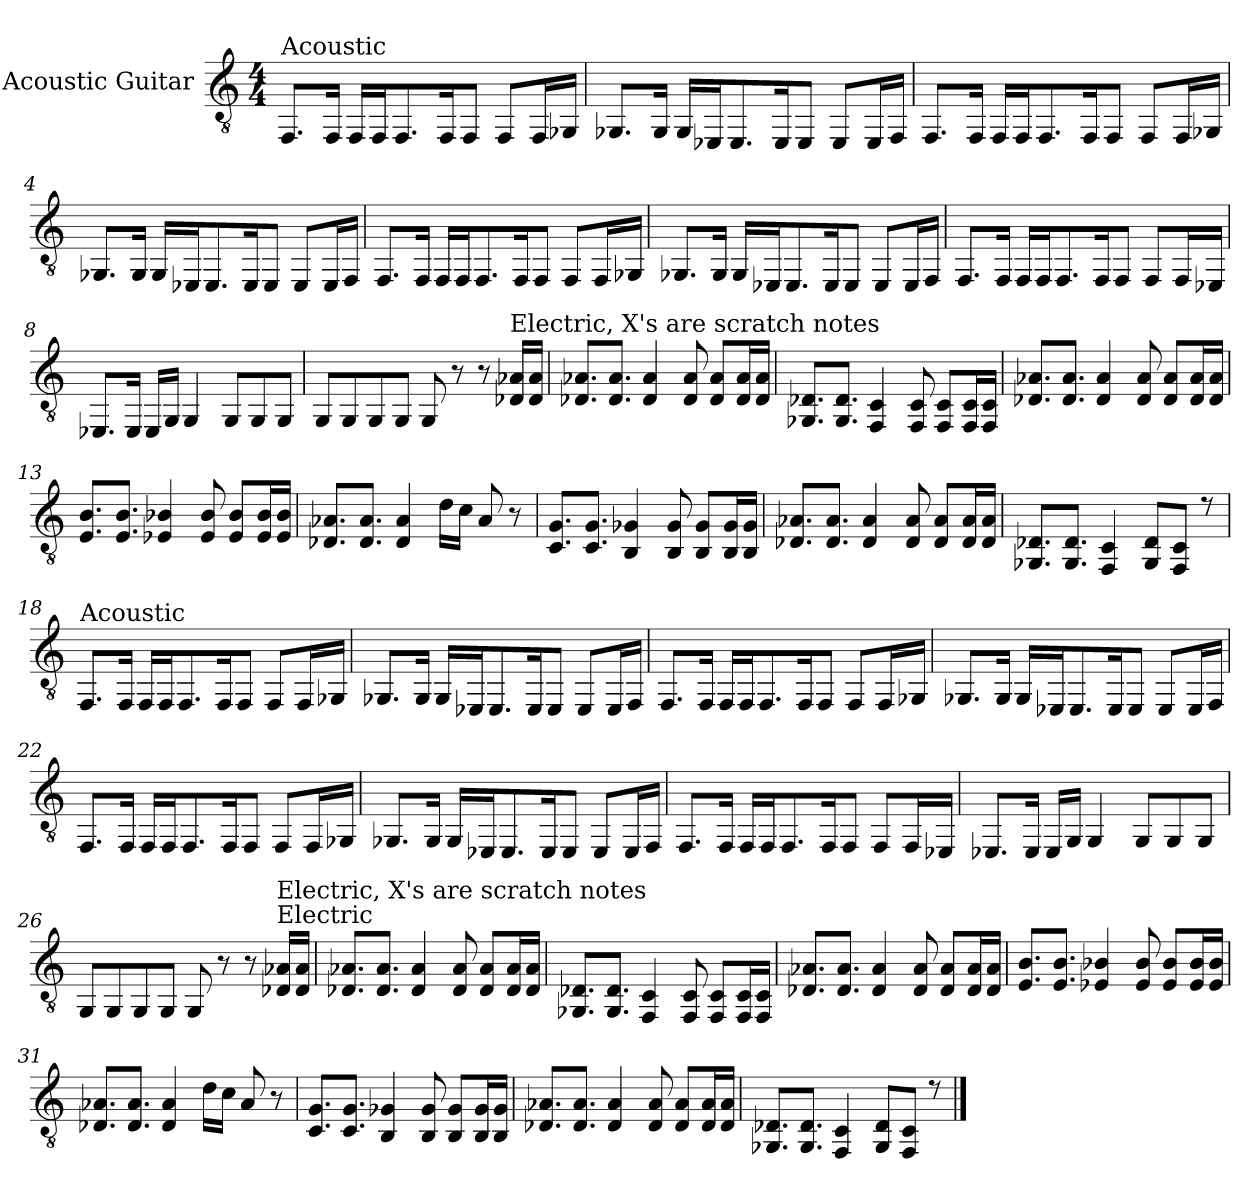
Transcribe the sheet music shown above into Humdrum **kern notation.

**kern
*part1
*staff1
*I"Acoustic Guitar
*I'Guit.
*clefGv2
*k[]
*M4/4
*MM100
=1
!LO:TX:a:t=Acoustic
8.FF/L
16FF/Jk
16FF/LL
16FF/J
8.FF/
16FF/K
8FF/J
8FF/L
16FF/L
16GG-X/JJ
=2
8.GG-X/L
16GG-/Jk
16GG-/LL
16EE-X/J
8.EE-/
16EE-/K
8EE-/J
8EE-/L
16EE-/L
16FF/JJ
=3
8.FF/L
16FF/Jk
16FF/LL
16FF/J
8.FF/
16FF/K
8FF/J
8FF/L
16FF/L
16GG-X/JJ
!!LO:LB:g=z
=4
8.GG-X/L
16GG-/Jk
16GG-/LL
16EE-X/J
8.EE-/
16EE-/K
8EE-/J
8EE-/L
16EE-/L
16FF/JJ
=5
8.FF/L
16FF/Jk
16FF/LL
16FF/J
8.FF/
16FF/K
8FF/J
8FF/L
16FF/L
16GG-X/JJ
=6
8.GG-X/L
16GG-/Jk
16GG-/LL
16EE-X/J
8.EE-/
16EE-/K
8EE-/J
8EE-/L
16EE-/L
16FF/JJ
!!LO:LB:g=z
=7
8.FF/L
16FF/Jk
16FF/LL
16FF/J
8.FF/
16FF/K
8FF/J
8FF/L
16FF/L
16EE-X/JJ
=8
8.EE-X/L
16EE-/Jk
16EE-/LL
16GG/JJ
4GG/
8GG/L
8GG/
8GG/J
=9
8GG/L
8GG/
8GG/
8GG/J
8GG/
8r
8r
!LO:TX:a:t=Electric, X's are scratch notes
16D-X/ 16A-X/LL
16D-/ 16A-/JJ
=10
8.D-X/ 8.A-X/L
8.D-/ 8.A-/J
4D-/ 4A-/
8D-/ 8A-/
8D-/ 8A-/L
16D-/ 16A-/L
16D-/ 16A-/JJ
!!LO:LB:g=z
=11
8.GG-X/ 8.D-X/L
8.GG-/ 8.D-/J
4FF/ 4C/
8FF/ 8C/
8FF/ 8C/L
16FF/ 16C/L
16FF/ 16C/JJ
=12
8.D-X/ 8.A-X/L
8.D-/ 8.A-/J
4D-/ 4A-/
8D-/ 8A-/
8D-/ 8A-/L
16D-/ 16A-/L
16D-/ 16A-/JJ
=13
8.E/ 8.B/L
8.E/ 8.B/J
4E-X/ 4B-X/
8E-/ 8B-/
8E-/ 8B-/L
16E-/ 16B-/L
16E-/ 16B-/JJ
=14
8.D-X/ 8.A-X/L
8.D-/ 8.A-/J
4D-/ 4A-/
16d\LL
16c\JJ
8A-/
8r
=15
8.C/ 8.G/L
8.C/ 8.G/J
4BB/ 4G-X/
8BB/ 8G-/
8BB/ 8G-/L
16BB/ 16G-/L
16BB/ 16G-/JJ
!!LO:LB:g=z
=16
8.D-X/ 8.A-X/L
8.D-/ 8.A-/J
4D-/ 4A-/
8D-/ 8A-/
8D-/ 8A-/L
16D-/ 16A-/L
16D-/ 16A-/JJ
=17
8.GG-X/ 8.D-X/L
8.GG-/ 8.D-/J
4FF/ 4C/
8GG-/ 8D-/L
8FF/ 8C/J
8rd
=18
!LO:TX:a:t=Acoustic
8.FF/L
16FF/Jk
16FF/LL
16FF/J
8.FF/
16FF/K
8FF/J
8FF/L
16FF/L
16GG-X/JJ
=19
8.GG-X/L
16GG-/Jk
16GG-/LL
16EE-X/J
8.EE-/
16EE-/K
8EE-/J
8EE-/L
16EE-/L
16FF/JJ
!!LO:LB:g=z
=20
8.FF/L
16FF/Jk
16FF/LL
16FF/J
8.FF/
16FF/K
8FF/J
8FF/L
16FF/L
16GG-X/JJ
=21
8.GG-X/L
16GG-/Jk
16GG-/LL
16EE-X/J
8.EE-/
16EE-/K
8EE-/J
8EE-/L
16EE-/L
16FF/JJ
=22
8.FF/L
16FF/Jk
16FF/LL
16FF/J
8.FF/
16FF/K
8FF/J
8FF/L
16FF/L
16GG-X/JJ
!!LO:LB:g=z
=23
8.GG-X/L
16GG-/Jk
16GG-/LL
16EE-X/J
8.EE-/
16EE-/K
8EE-/J
8EE-/L
16EE-/L
16FF/JJ
=24
8.FF/L
16FF/Jk
16FF/LL
16FF/J
8.FF/
16FF/K
8FF/J
8FF/L
16FF/L
16EE-X/JJ
=25
8.EE-X/L
16EE-/Jk
16EE-/LL
16GG/JJ
4GG/
8GG/L
8GG/
8GG/J
=26
8GG/L
8GG/
8GG/
8GG/J
8GG/
8r
8r
!LO:TX:a:t=Electric
!LO:TX:a:t=Electric, X's are scratch notes
16D-X/ 16A-X/LL
16D-/ 16A-/JJ
!!LO:LB:g=z
=27
8.D-X/ 8.A-X/L
8.D-/ 8.A-/J
4D-/ 4A-/
8D-/ 8A-/
8D-/ 8A-/L
16D-/ 16A-/L
16D-/ 16A-/JJ
=28
8.GG-X/ 8.D-X/L
8.GG-/ 8.D-/J
4FF/ 4C/
8FF/ 8C/
8FF/ 8C/L
16FF/ 16C/L
16FF/ 16C/JJ
=29
8.D-X/ 8.A-X/L
8.D-/ 8.A-/J
4D-/ 4A-/
8D-/ 8A-/
8D-/ 8A-/L
16D-/ 16A-/L
16D-/ 16A-/JJ
=30
8.E/ 8.B/L
8.E/ 8.B/J
4E-X/ 4B-X/
8E-/ 8B-/
8E-/ 8B-/L
16E-/ 16B-/L
16E-/ 16B-/JJ
=31
8.D-X/ 8.A-X/L
8.D-/ 8.A-/J
4D-/ 4A-/
16d\LL
16c\JJ
8A-/
8r
!!LO:LB:g=z
=32
8.C/ 8.G/L
8.C/ 8.G/J
4BB/ 4G-X/
8BB/ 8G-/
8BB/ 8G-/L
16BB/ 16G-/L
16BB/ 16G-/JJ
=33
8.D-X/ 8.A-X/L
8.D-/ 8.A-/J
4D-/ 4A-/
8D-/ 8A-/
8D-/ 8A-/L
16D-/ 16A-/L
16D-/ 16A-/JJ
=34
8.GG-X/ 8.D-X/L
8.GG-/ 8.D-/J
4FF/ 4C/
8GG-/ 8D-/L
8FF/ 8C/J
8rd
==
*-
